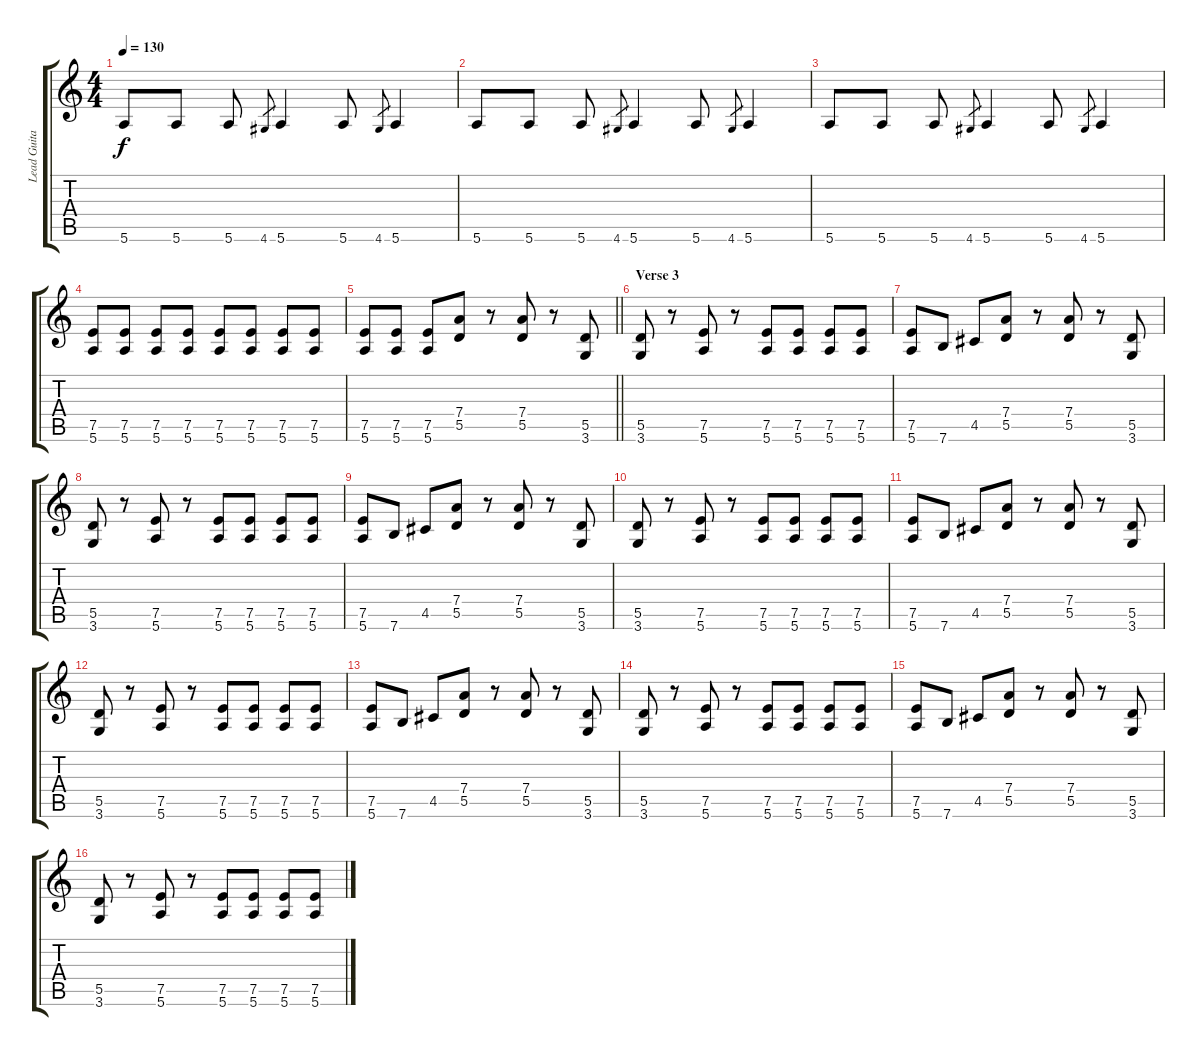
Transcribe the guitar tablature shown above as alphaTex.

\track ("Lead Guitar" "Lead Guita") {instrument electricguitarclean}
\staff {score tabs}
\tuning (E4 B3 G3 D3 A2 E2) {hide}
\ts (4 4)
\tempo 130
\clef g2
\ks c
5.6.8{dy f} 5.6.8 5.6.8 4.6.8{gr} 5.6.4 5.6.8 4.6.8{gr} 5.6.4 |
5.6.8 5.6.8 5.6.8 4.6.8{gr} 5.6.4 5.6.8 4.6.8{gr} 5.6.4 |
5.6.8 5.6.8 5.6.8 4.6.8{gr} 5.6.4 5.6.8 4.6.8{gr} 5.6.4 |
(7.5 5.6).8 (7.5 5.6).8 (7.5 5.6).8 (7.5 5.6).8 (7.5 5.6).8 (7.5 5.6).8 (7.5 5.6).8 (7.5 5.6).8 |
\barLineRight lightlight
(7.5 5.6).8 (7.5 5.6).8 (7.5 5.6).8 (7.4 5.5).8 r.8 (7.4 5.5).8 r.8 (5.5 3.6).8 |
\section ("" "Verse 3")
(5.5 3.6).8 r.8 (7.5 5.6).8 r.8 (7.5 5.6).8 (7.5 5.6).8 (7.5 5.6).8 (7.5 5.6).8 |
(7.5 5.6).8 7.6.8 4.5.8 (7.4 5.5).8 r.8 (7.4 5.5).8 r.8 (5.5 3.6).8 |
(5.5 3.6).8 r.8 (7.5 5.6).8 r.8 (7.5 5.6).8 (7.5 5.6).8 (7.5 5.6).8 (7.5 5.6).8 |
(7.5 5.6).8 7.6.8 4.5.8 (7.4 5.5).8 r.8 (7.4 5.5).8 r.8 (5.5 3.6).8 |
(5.5 3.6).8 r.8 (7.5 5.6).8 r.8 (7.5 5.6).8 (7.5 5.6).8 (7.5 5.6).8 (7.5 5.6).8 |
(7.5 5.6).8 7.6.8 4.5.8 (7.4 5.5).8 r.8 (7.4 5.5).8 r.8 (5.5 3.6).8 |
(5.5 3.6).8 r.8 (7.5 5.6).8 r.8 (7.5 5.6).8 (7.5 5.6).8 (7.5 5.6).8 (7.5 5.6).8 |
(7.5 5.6).8 7.6.8 4.5.8 (7.4 5.5).8 r.8 (7.4 5.5).8 r.8 (5.5 3.6).8 |
(5.5 3.6).8 r.8 (7.5 5.6).8 r.8 (7.5 5.6).8 (7.5 5.6).8 (7.5 5.6).8 (7.5 5.6).8 |
(7.5 5.6).8 7.6.8 4.5.8 (7.4 5.5).8 r.8 (7.4 5.5).8 r.8 (5.5 3.6).8 |
(5.5 3.6).8 r.8 (7.5 5.6).8 r.8 (7.5 5.6).8 (7.5 5.6).8 (7.5 5.6).8 (7.5 5.6).8
